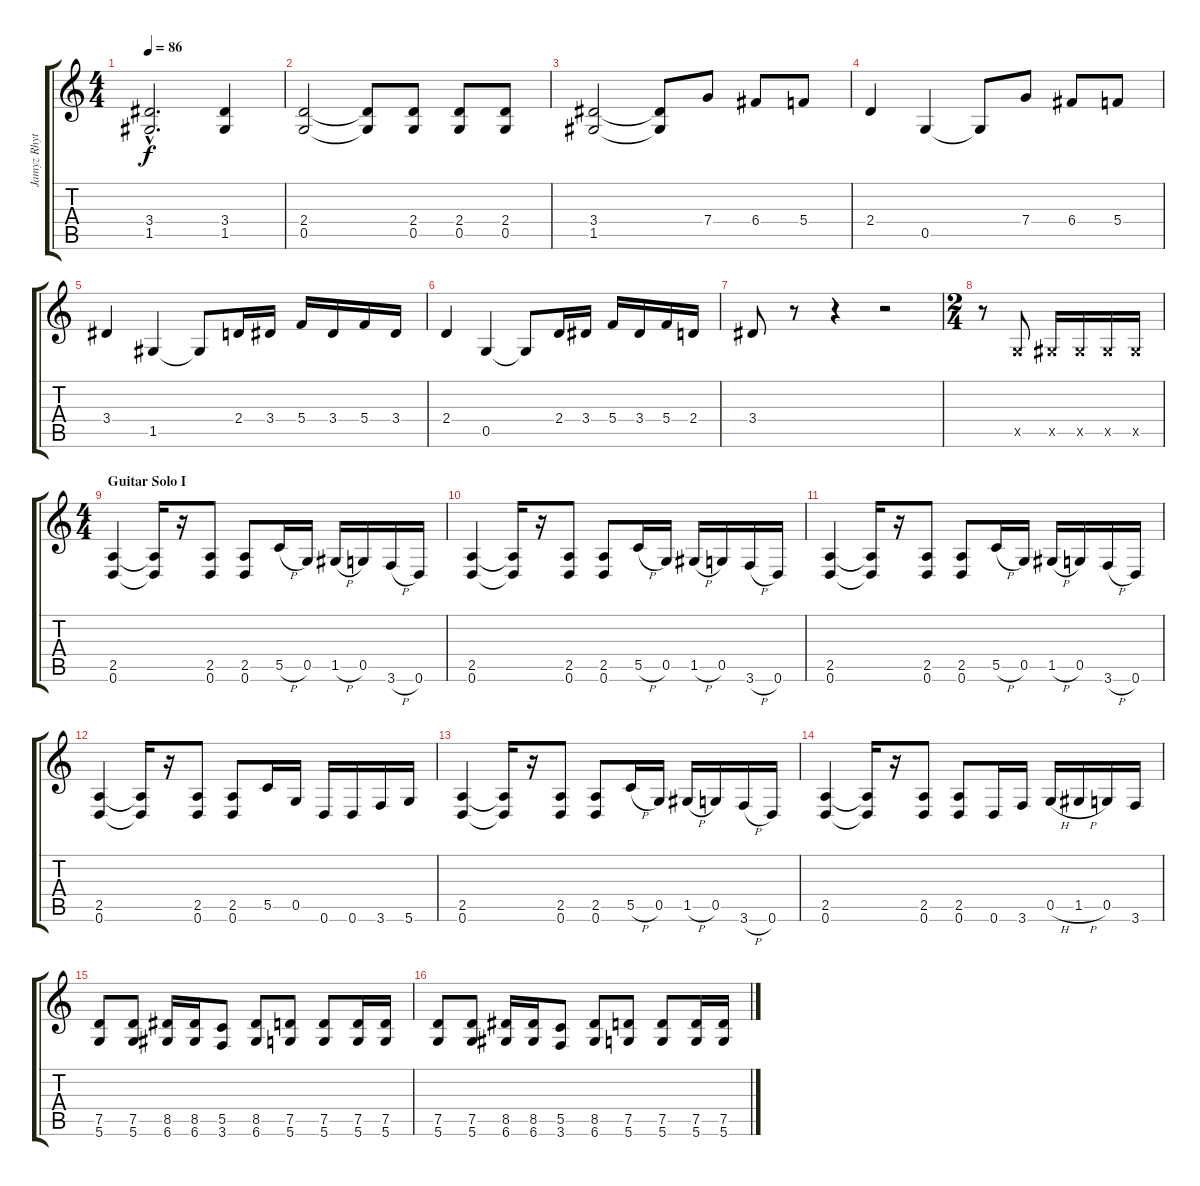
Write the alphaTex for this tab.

\track ("Jamyz Rhythm Guitar" "Jamyz Rhyt") {instrument distortionguitar}
\staff {score tabs}
\tuning (D4 A3 F3 C3 G2 D2) {hide}
\ts (4 4)
\tempo 86
\clef g2
\ks c
(3.4{hac} 1.5{hac}).2{d dy f} (3.4 1.5).4 |
(2.4 0.5).2 (2.4{t} 0.5{t}).8 (2.4 0.5).8 (2.4 0.5).8 (2.4 0.5).8 |
(3.4 1.5).2 (3.4{t} 1.5{t}).8 7.4.8 6.4.8 5.4.8 |
2.4.4 0.5.4 0.5{t}.8 7.4.8 6.4.8 5.4.8 |
3.4.4 1.5.4 1.5{t}.8 2.4.16 3.4.16 5.4.16 3.4.16 5.4.16 3.4.16 |
2.4.4 0.5.4 0.5{t}.8 2.4.16 3.4.16 5.4.16 3.4.16 5.4.16 2.4.16 |
3.4.8 r.8 r.4 r.2 |
\ts (2 4)
r.8 0.5{x}.8 1.5{x}.16 1.5{x}.16 1.5{x}.16 1.5{x}.16 |
\ts (4 4)
\section ("" "Guitar Solo I")
(2.5 0.6).4 (2.5{t} 0.6{t}).16 r.16 (2.5 0.6).8 (2.5 0.6).8 5.5{h}.16 0.5.16 1.5{h}.16 0.5.16 3.6{h}.16 0.6.16 |
(2.5 0.6).4 (2.5{t} 0.6{t}).16 r.16 (2.5 0.6).8 (2.5 0.6).8 5.5{h}.16 0.5.16 1.5{h}.16 0.5.16 3.6{h}.16 0.6.16 |
(2.5 0.6).4 (2.5{t} 0.6{t}).16 r.16 (2.5 0.6).8 (2.5 0.6).8 5.5{h}.16 0.5.16 1.5{h}.16 0.5.16 3.6{h}.16 0.6.16 |
(2.5 0.6).4 (2.5{t} 0.6{t}).16 r.16 (2.5 0.6).8 (2.5 0.6).8 5.5.16 0.5.16 0.6.16 0.6.16 3.6.16 5.6.16 |
(2.5 0.6).4 (2.5{t} 0.6{t}).16 r.16 (2.5 0.6).8 (2.5 0.6).8 5.5{h}.16 0.5.16 1.5{h}.16 0.5.16 3.6{h}.16 0.6.16 |
(2.5 0.6).4 (2.5{t} 0.6{t}).16 r.16 (2.5 0.6).8 (2.5 0.6).8 0.6.16 3.6.16 0.5{h}.16 1.5{h}.16 0.5.16 3.6.16 |
(7.5 5.6).8 (7.5 5.6).8 (8.5 6.6).16 (8.5 6.6).16 (5.5 3.6).8 (8.5 6.6).8 (7.5 5.6).8 (7.5 5.6).8 (7.5 5.6).16 (7.5 5.6).16 |
(7.5 5.6).8 (7.5 5.6).8 (8.5 6.6).16 (8.5 6.6).16 (5.5 3.6).8 (8.5 6.6).8 (7.5 5.6).8 (7.5 5.6).8 (7.5 5.6).16 (7.5 5.6).16
